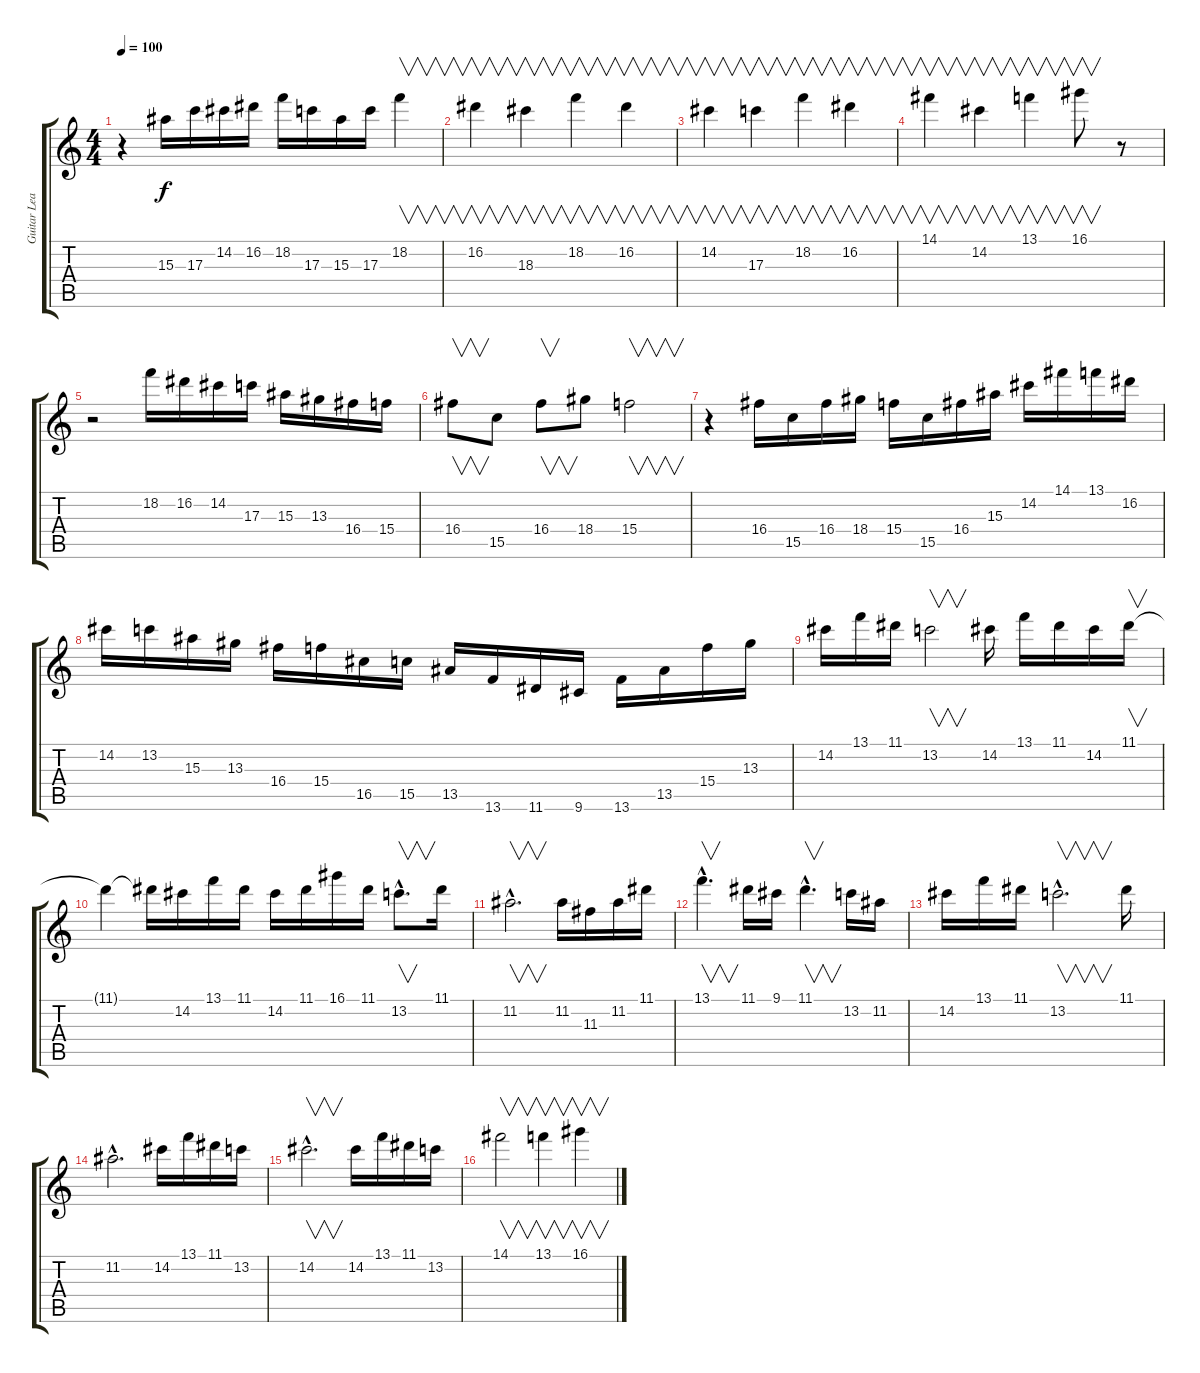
\track ("Guitar Lead" "Guitar Lea") {instrument distortionguitar}
\staff {score tabs}
\tuning (E4 B3 G3 D3 A2 E2) {hide}
\ts (4 4)
\tempo 100
\clef g2
\ks c
r.4{dy f} 15.3.16 17.3.16 14.2.16 16.2.16 18.2.16 17.3.16 15.3.16 17.3.16 18.2.4{v} |
16.2.4{v} 18.3.4{v} 18.2.4{v} 16.2.4{v} |
14.2.4{v} 17.3.4{v} 18.2.4{v} 16.2.4{v} |
14.1.4{v} 14.2.4{v} 13.1.4{v} 16.1.8{v} r.8 |
r.2 18.2.16 16.2.16 14.2.16 17.3.16 15.3.16 13.3.16 16.4.16 15.4.16 |
16.4.8{v} 15.5.8 16.4.8{v} 18.4.8 15.4.2{v} |
r.4 16.4.16 15.5.16 16.4.16 18.4.16 15.4.16 15.5.16 16.4.16 15.3.16 14.2.16 14.1.16 13.1.16 16.2.16 |
14.2.16 13.2.16 15.3.16 13.3.16 16.4.16 15.4.16 16.5.16 15.5.16 13.5.16 13.6.16 11.6.16 9.6.16 13.6.16 13.5.16 15.4.16 13.3.16 |
14.2.16 13.1.16 11.1.16 13.2.2{v} 14.2.16 13.1.16 11.1.16 14.2.16 11.1.16{v} |
11.1{t}.4 11.1{t}.16 14.2.16 13.1.16 11.1.16 14.2.16 11.1.16 16.1.16 11.1.16 13.2{hac}.8{v d} 11.1.16 |
11.2{hac}.2{v d} 11.2.16 11.3.16 11.2.16 11.1.16 |
13.1{hac}.4{v d} 11.1.16 9.1.16 11.1{hac}.4{v d} 13.2.16 11.2.16 |
14.2.16 13.1.16 11.1.16 13.2{hac}.2{v d} 11.1.16 |
11.2{hac}.2{d} 14.2.16 13.1.16 11.1.16 13.2.16 |
14.2{hac}.2{v d} 14.2.16 13.1.16 11.1.16 13.2.16 |
14.1.2{v} 13.1.4{v} 16.1.4{v}
